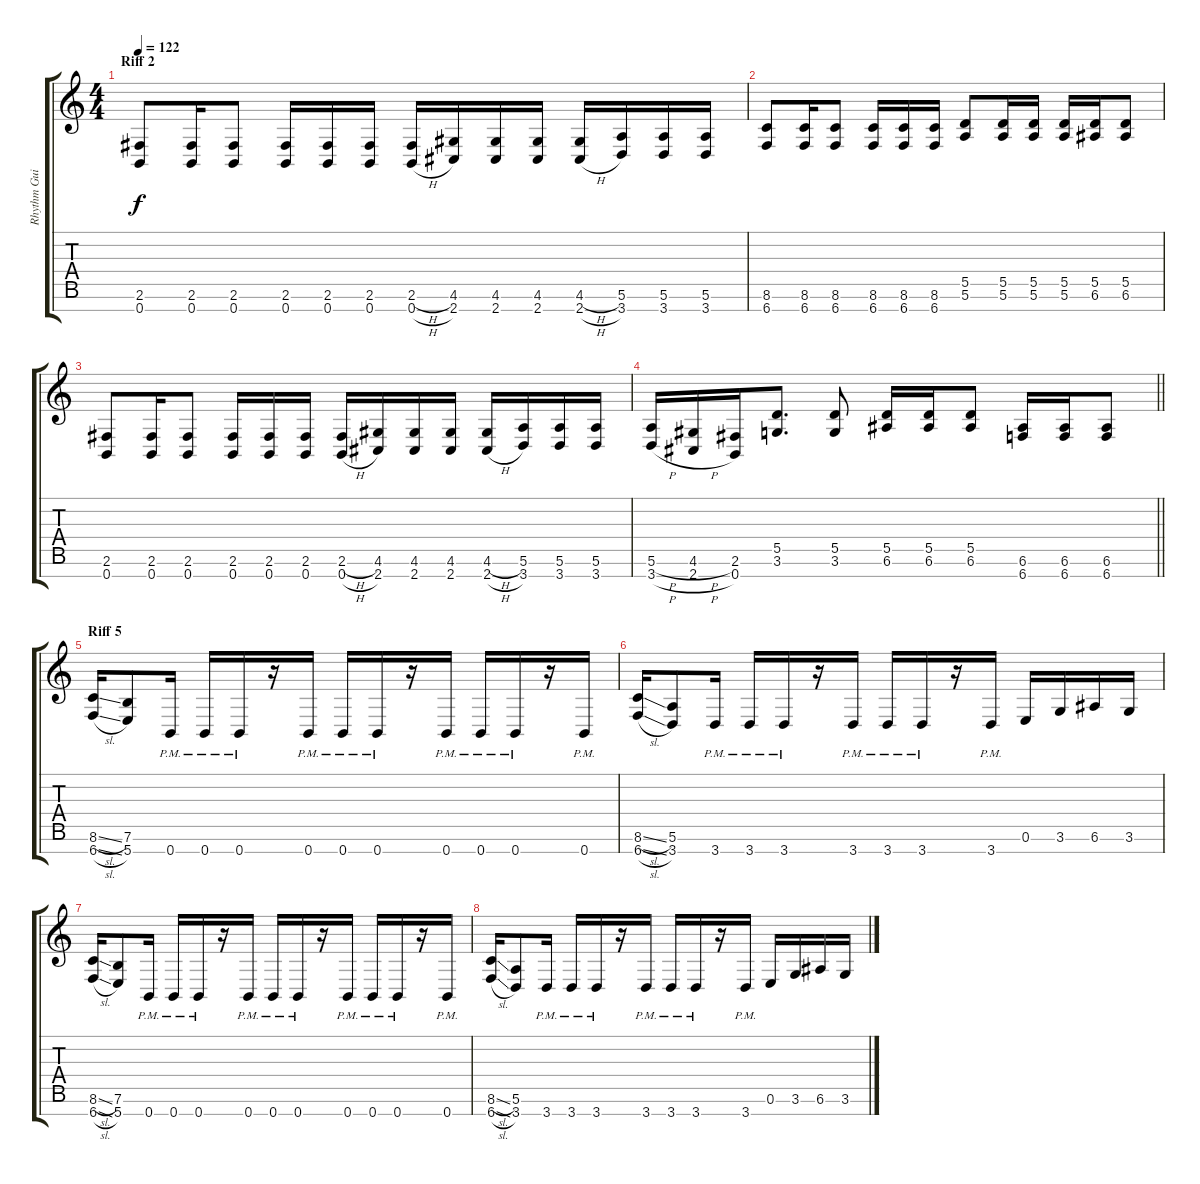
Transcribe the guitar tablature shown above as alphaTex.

\track ("Rhythm Guitar 1" "Rhythm Gui") {instrument distortionguitar}
\staff {score tabs}
\tuning (E4 B3 G3 D3 A2 E2 B1) {hide}
\ts (4 4)
\section ("" "Riff 2")
\tempo 122
\clef g2
\ks c
(2.6 0.7).8{dy f} (2.6 0.7).16 (2.6 0.7).8 (2.6 0.7).16 (2.6 0.7).16 (2.6 0.7).16 (2.6{h} 0.7{h}).16 (4.6 2.7).16 (4.6 2.7).16 (4.6 2.7).16 (4.6{h} 2.7{h}).16 (5.6 3.7).16 (5.6 3.7).16 (5.6 3.7).16 |
(8.6 6.7).8 (8.6 6.7).16 (8.6 6.7).8 (8.6 6.7).16 (8.6 6.7).16 (8.6 6.7).16 (5.5 5.6).8 (5.5 5.6).16 (5.5 5.6).16 (5.5 5.6).16 (5.5 6.6).16 (5.5 6.6).8 |
(2.6 0.7).8 (2.6 0.7).16 (2.6 0.7).8 (2.6 0.7).16 (2.6 0.7).16 (2.6 0.7).16 (2.6{h} 0.7{h}).16 (4.6 2.7).16 (4.6 2.7).16 (4.6 2.7).16 (4.6{h} 2.7{h}).16 (5.6 3.7).16 (5.6 3.7).16 (5.6 3.7).16 |
\barLineRight lightlight
(5.6{h} 3.7{h}).16 (4.6{h} 2.7{h}).16 (2.6 0.7).16 (5.5 3.6).8{d} (5.5 3.6).8 (5.5 6.6).16 (5.5 6.6).16 (5.5 6.6).8 (6.6 6.7).16 (6.6 6.7).16 (6.6 6.7).8 |
\section ("" "Riff 5")
(8.6{sl} 6.7{sl}).16 (7.6 5.7).8 0.7{pm}.16 0.7{pm}.16 0.7{pm}.16 r.16 0.7{pm}.16 0.7{pm}.16 0.7{pm}.16 r.16 0.7{pm}.16 0.7{pm}.16 0.7{pm}.16 r.16 0.7{pm}.16 |
(8.6{sl} 6.7{sl}).16 (5.6 3.7).8 3.7{pm}.16 3.7{pm}.16 3.7{pm}.16 r.16 3.7{pm}.16 3.7{pm}.16 3.7{pm}.16 r.16 3.7{pm}.16 0.6.16 3.6.16 6.6.16 3.6.16 |
(8.6{sl} 6.7{sl}).16 (7.6 5.7).8 0.7{pm}.16 0.7{pm}.16 0.7{pm}.16 r.16 0.7{pm}.16 0.7{pm}.16 0.7{pm}.16 r.16 0.7{pm}.16 0.7{pm}.16 0.7{pm}.16 r.16 0.7{pm}.16 |
(8.6{sl} 6.7{sl}).16 (5.6 3.7).8 3.7{pm}.16 3.7{pm}.16 3.7{pm}.16 r.16 3.7{pm}.16 3.7{pm}.16 3.7{pm}.16 r.16 3.7{pm}.16 0.6.16 3.6.16 6.6.16 3.6.16
